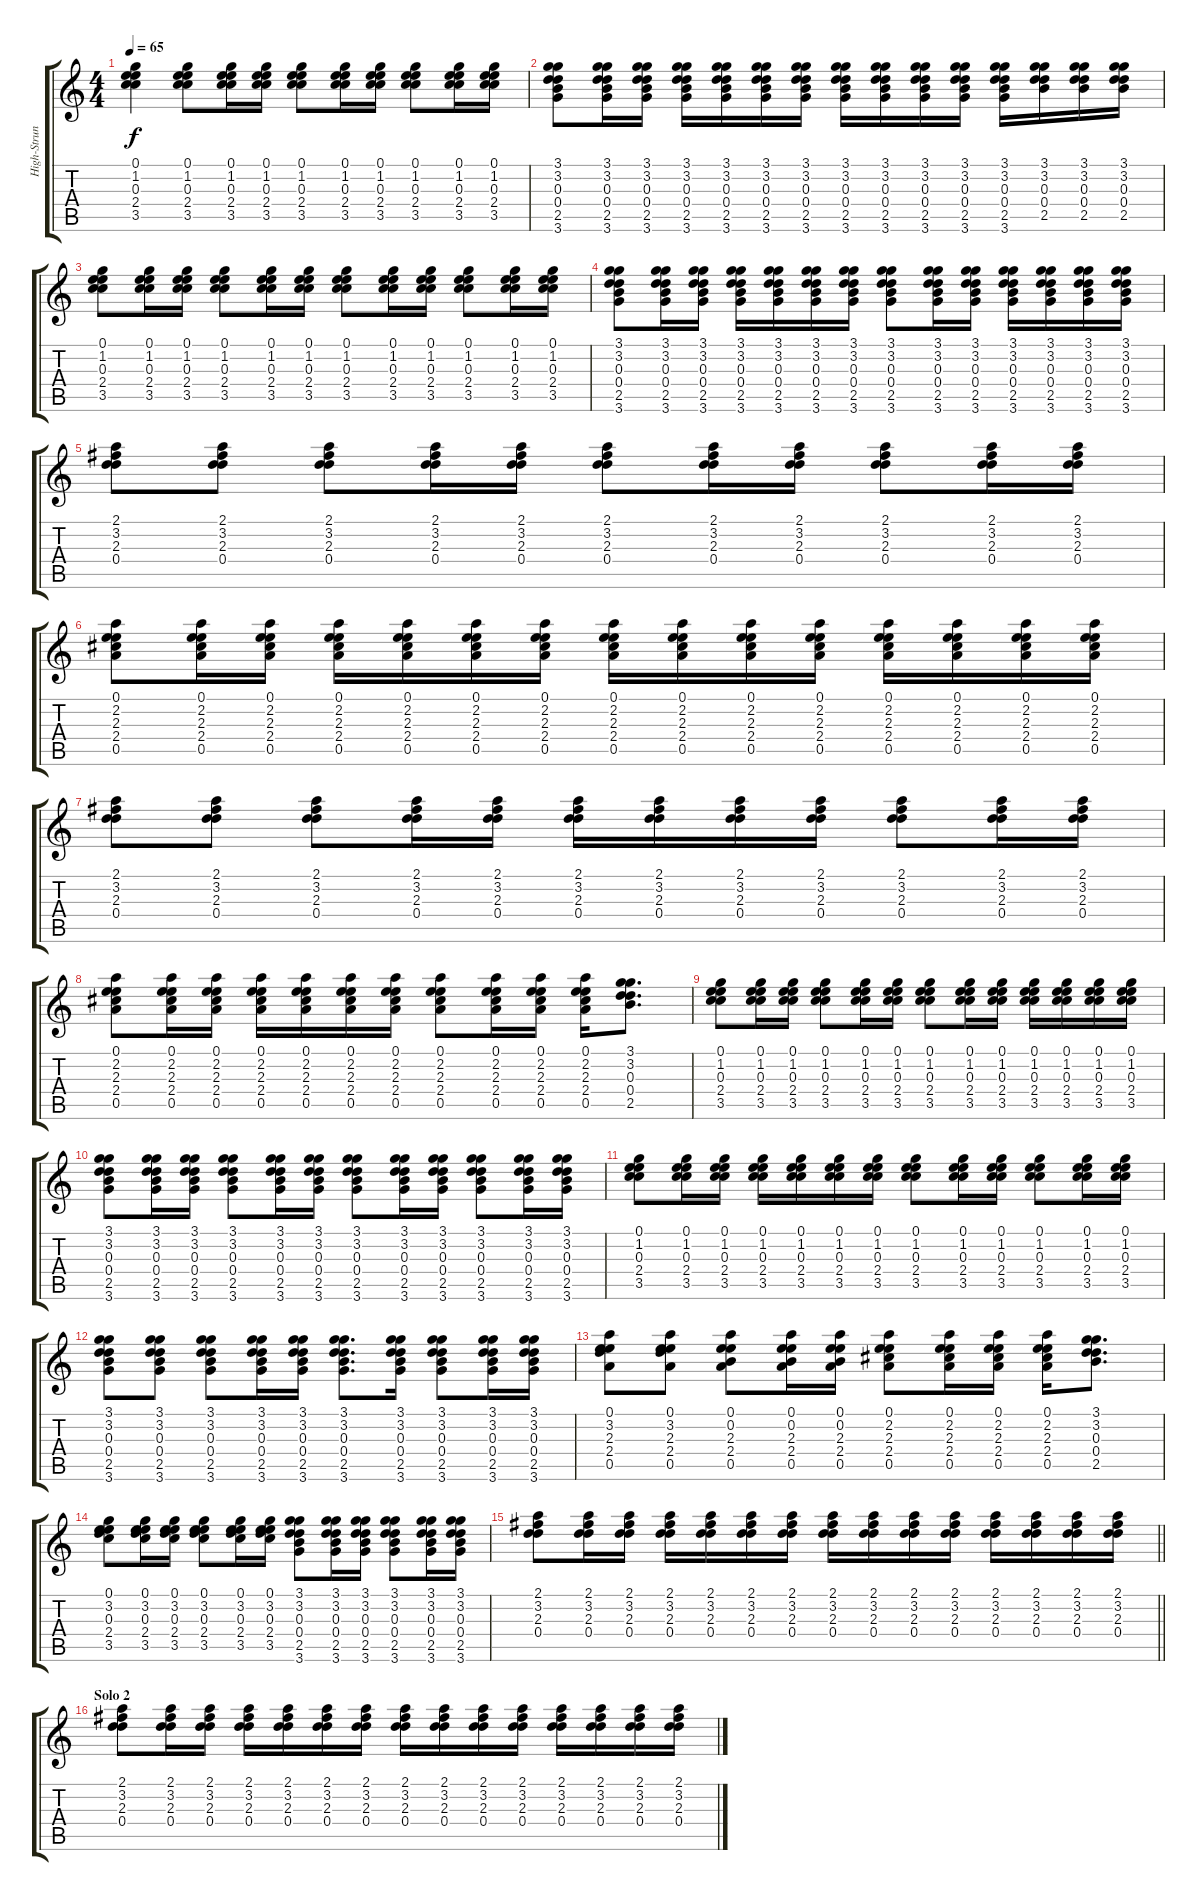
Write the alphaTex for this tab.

\track ("High-Strung Acoustic" "High-Strun") {instrument acousticguitarsteel}
\staff {score tabs}
\tuning (E4 B3 G4 D4 A3 E3) {hide}
\ts (4 4)
\tempo 65
\clef g2
\ks c
(0.1 1.2 0.3 2.4 3.5).4{dy f} (0.1 1.2 0.3 2.4 3.5).8 (0.1 1.2 0.3 2.4 3.5).16 (0.1 1.2 0.3 2.4 3.5).16 (0.1 1.2 0.3 2.4 3.5).8 (0.1 1.2 0.3 2.4 3.5).16 (0.1 1.2 0.3 2.4 3.5).16 (0.1 1.2 0.3 2.4 3.5).8 (0.1 1.2 0.3 2.4 3.5).16 (0.1 1.2 0.3 2.4 3.5).16 |
(3.1 3.2 0.3 0.4 2.5 3.6).8 (3.1 3.2 0.3 0.4 2.5 3.6).16 (3.1 3.2 0.3 0.4 2.5 3.6).16 (3.1 3.2 0.3 0.4 2.5 3.6).16 (3.1 3.2 0.3 0.4 2.5 3.6).16 (3.1 3.2 0.3 0.4 2.5 3.6).16 (3.1 3.2 0.3 0.4 2.5 3.6).16 (3.1 3.2 0.3 0.4 2.5 3.6).16 (3.1 3.2 0.3 0.4 2.5 3.6).16 (3.1 3.2 0.3 0.4 2.5 3.6).16 (3.1 3.2 0.3 0.4 2.5 3.6).16 (3.1 3.2 0.3 0.4 2.5 3.6).16 (3.1 3.2 0.3 0.4 2.5).16 (3.1 3.2 0.3 0.4 2.5).16 (3.1 3.2 0.3 0.4 2.5).16 |
(0.1 1.2 0.3 2.4 3.5).8 (0.1 1.2 0.3 2.4 3.5).16 (0.1 1.2 0.3 2.4 3.5).16 (0.1 1.2 0.3 2.4 3.5).8 (0.1 1.2 0.3 2.4 3.5).16 (0.1 1.2 0.3 2.4 3.5).16 (0.1 1.2 0.3 2.4 3.5).8 (0.1 1.2 0.3 2.4 3.5).16 (0.1 1.2 0.3 2.4 3.5).16 (0.1 1.2 0.3 2.4 3.5).8 (0.1 1.2 0.3 2.4 3.5).16 (0.1 1.2 0.3 2.4 3.5).16 |
(3.1 3.2 0.3 0.4 2.5 3.6).8 (3.1 3.2 0.3 0.4 2.5 3.6).16 (3.1 3.2 0.3 0.4 2.5 3.6).16 (3.1 3.2 0.3 0.4 2.5 3.6).16 (3.1 3.2 0.3 0.4 2.5 3.6).16 (3.1 3.2 0.3 0.4 2.5 3.6).16 (3.1 3.2 0.3 0.4 2.5 3.6).16 (3.1 3.2 0.3 0.4 2.5 3.6).8 (3.1 3.2 0.3 0.4 2.5 3.6).16 (3.1 3.2 0.3 0.4 2.5 3.6).16 (3.1 3.2 0.3 0.4 2.5 3.6).16 (3.1 3.2 0.3 0.4 2.5 3.6).16 (3.1 3.2 0.3 0.4 2.5 3.6).16 (3.1 3.2 0.3 0.4 2.5 3.6).16 |
(2.1 3.2 2.3 0.4).8 (2.1 3.2 2.3 0.4).8 (2.1 3.2 2.3 0.4).8 (2.1 3.2 2.3 0.4).16 (2.1 3.2 2.3 0.4).16 (2.1 3.2 2.3 0.4).8 (2.1 3.2 2.3 0.4).16 (2.1 3.2 2.3 0.4).16 (2.1 3.2 2.3 0.4).8 (2.1 3.2 2.3 0.4).16 (2.1 3.2 2.3 0.4).16 |
(0.1 2.2 2.3 2.4 0.5).8 (0.1 2.2 2.3 2.4 0.5).16 (0.1 2.2 2.3 2.4 0.5).16 (0.1 2.2 2.3 2.4 0.5).16 (0.1 2.2 2.3 2.4 0.5).16 (0.1 2.2 2.3 2.4 0.5).16 (0.1 2.2 2.3 2.4 0.5).16 (0.1 2.2 2.3 2.4 0.5).16 (0.1 2.2 2.3 2.4 0.5).16 (0.1 2.2 2.3 2.4 0.5).16 (0.1 2.2 2.3 2.4 0.5).16 (0.1 2.2 2.3 2.4 0.5).16 (0.1 2.2 2.3 2.4 0.5).16 (0.1 2.2 2.3 2.4 0.5).16 (0.1 2.2 2.3 2.4 0.5).16 |
(2.1 3.2 2.3 0.4).8 (2.1 3.2 2.3 0.4).8 (2.1 3.2 2.3 0.4).8 (2.1 3.2 2.3 0.4).16 (2.1 3.2 2.3 0.4).16 (2.1 3.2 2.3 0.4).16 (2.1 3.2 2.3 0.4).16 (2.1 3.2 2.3 0.4).16 (2.1 3.2 2.3 0.4).16 (2.1 3.2 2.3 0.4).8 (2.1 3.2 2.3 0.4).16 (2.1 3.2 2.3 0.4).16 |
(0.1 2.2 2.3 2.4 0.5).8 (0.1 2.2 2.3 2.4 0.5).16 (0.1 2.2 2.3 2.4 0.5).16 (0.1 2.2 2.3 2.4 0.5).16 (0.1 2.2 2.3 2.4 0.5).16 (0.1 2.2 2.3 2.4 0.5).16 (0.1 2.2 2.3 2.4 0.5).16 (0.1 2.2 2.3 2.4 0.5).8 (0.1 2.2 2.3 2.4 0.5).16 (0.1 2.2 2.3 2.4 0.5).16 (0.1 2.2 2.3 2.4 0.5).16 (3.1 3.2 0.3 0.4 2.5).8{d} |
(0.1 1.2 0.3 2.4 3.5).8 (0.1 1.2 0.3 2.4 3.5).16 (0.1 1.2 0.3 2.4 3.5).16 (0.1 1.2 0.3 2.4 3.5).8 (0.1 1.2 0.3 2.4 3.5).16 (0.1 1.2 0.3 2.4 3.5).16 (0.1 1.2 0.3 2.4 3.5).8 (0.1 1.2 0.3 2.4 3.5).16 (0.1 1.2 0.3 2.4 3.5).16 (0.1 1.2 0.3 2.4 3.5).16 (0.1 1.2 0.3 2.4 3.5).16 (0.1 1.2 0.3 2.4 3.5).16 (0.1 1.2 0.3 2.4 3.5).16 |
(3.1 3.2 0.3 0.4 2.5 3.6).8 (3.1 3.2 0.3 0.4 2.5 3.6).16 (3.1 3.2 0.3 0.4 2.5 3.6).16 (3.1 3.2 0.3 0.4 2.5 3.6).8 (3.1 3.2 0.3 0.4 2.5 3.6).16 (3.1 3.2 0.3 0.4 2.5 3.6).16 (3.1 3.2 0.3 0.4 2.5 3.6).8 (3.1 3.2 0.3 0.4 2.5 3.6).16 (3.1 3.2 0.3 0.4 2.5 3.6).16 (3.1 3.2 0.3 0.4 2.5 3.6).8 (3.1 3.2 0.3 0.4 2.5 3.6).16 (3.1 3.2 0.3 0.4 2.5 3.6).16 |
(0.1 1.2 0.3 2.4 3.5).8 (0.1 1.2 0.3 2.4 3.5).16 (0.1 1.2 0.3 2.4 3.5).16 (0.1 1.2 0.3 2.4 3.5).16 (0.1 1.2 0.3 2.4 3.5).16 (0.1 1.2 0.3 2.4 3.5).16 (0.1 1.2 0.3 2.4 3.5).16 (0.1 1.2 0.3 2.4 3.5).8 (0.1 1.2 0.3 2.4 3.5).16 (0.1 1.2 0.3 2.4 3.5).16 (0.1 1.2 0.3 2.4 3.5).8 (0.1 1.2 0.3 2.4 3.5).16 (0.1 1.2 0.3 2.4 3.5).16 |
(3.1 3.2 0.3 0.4 2.5 3.6).8 (3.1 3.2 0.3 0.4 2.5 3.6).8 (3.1 3.2 0.3 0.4 2.5 3.6).8 (3.1 3.2 0.3 0.4 2.5 3.6).16 (3.1 3.2 0.3 0.4 2.5 3.6).16 (3.1 3.2 0.3 0.4 2.5 3.6).8{d} (3.1 3.2 0.3 0.4 2.5 3.6).16 (3.1 3.2 0.3 0.4 2.5 3.6).8 (3.1 3.2 0.3 0.4 2.5 3.6).16 (3.1 3.2 0.3 0.4 2.5 3.6).16 |
(0.1 3.2 2.3 2.4 0.5).8 (0.1 3.2 2.3 2.4 0.5).8 (0.1 0.2 2.3 2.4 0.5).8 (0.1 0.2 2.3 2.4 0.5).16 (0.1 0.2 2.3 2.4 0.5).16 (0.1 2.2 2.3 2.4 0.5).8 (0.1 2.2 2.3 2.4 0.5).16 (0.1 2.2 2.3 2.4 0.5).16 (0.1 2.2 2.3 2.4 0.5).16 (3.1 3.2 0.3 0.4 2.5).8{d} |
(0.1 3.2 0.3 2.4 3.5).8 (0.1 3.2 0.3 2.4 3.5).16 (0.1 3.2 0.3 2.4 3.5).16 (0.1 3.2 0.3 2.4 3.5).8 (0.1 3.2 0.3 2.4 3.5).16 (0.1 3.2 0.3 2.4 3.5).16 (3.1 3.2 0.3 0.4 2.5 3.6).8 (3.1 3.2 0.3 0.4 2.5 3.6).16 (3.1 3.2 0.3 0.4 2.5 3.6).16 (3.1 3.2 0.3 0.4 2.5 3.6).8 (3.1 3.2 0.3 0.4 2.5 3.6).16 (3.1 3.2 0.3 0.4 2.5 3.6).16 |
\barLineRight lightlight
(2.1 3.2 2.3 0.4).8 (2.1 3.2 2.3 0.4).16 (2.1 3.2 2.3 0.4).16 (2.1 3.2 2.3 0.4).16 (2.1 3.2 2.3 0.4).16 (2.1 3.2 2.3 0.4).16 (2.1 3.2 2.3 0.4).16 (2.1 3.2 2.3 0.4).16 (2.1 3.2 2.3 0.4).16 (2.1 3.2 2.3 0.4).16 (2.1 3.2 2.3 0.4).16 (2.1 3.2 2.3 0.4).16 (2.1 3.2 2.3 0.4).16 (2.1 3.2 2.3 0.4).16 (2.1 3.2 2.3 0.4).16 |
\section ("" "Solo 2")
(2.1 3.2 2.3 0.4).8 (2.1 3.2 2.3 0.4).16 (2.1 3.2 2.3 0.4).16 (2.1 3.2 2.3 0.4).16 (2.1 3.2 2.3 0.4).16 (2.1 3.2 2.3 0.4).16 (2.1 3.2 2.3 0.4).16 (2.1 3.2 2.3 0.4).16 (2.1 3.2 2.3 0.4).16 (2.1 3.2 2.3 0.4).16 (2.1 3.2 2.3 0.4).16 (2.1 3.2 2.3 0.4).16 (2.1 3.2 2.3 0.4).16 (2.1 3.2 2.3 0.4).16 (2.1 3.2 2.3 0.4).16
